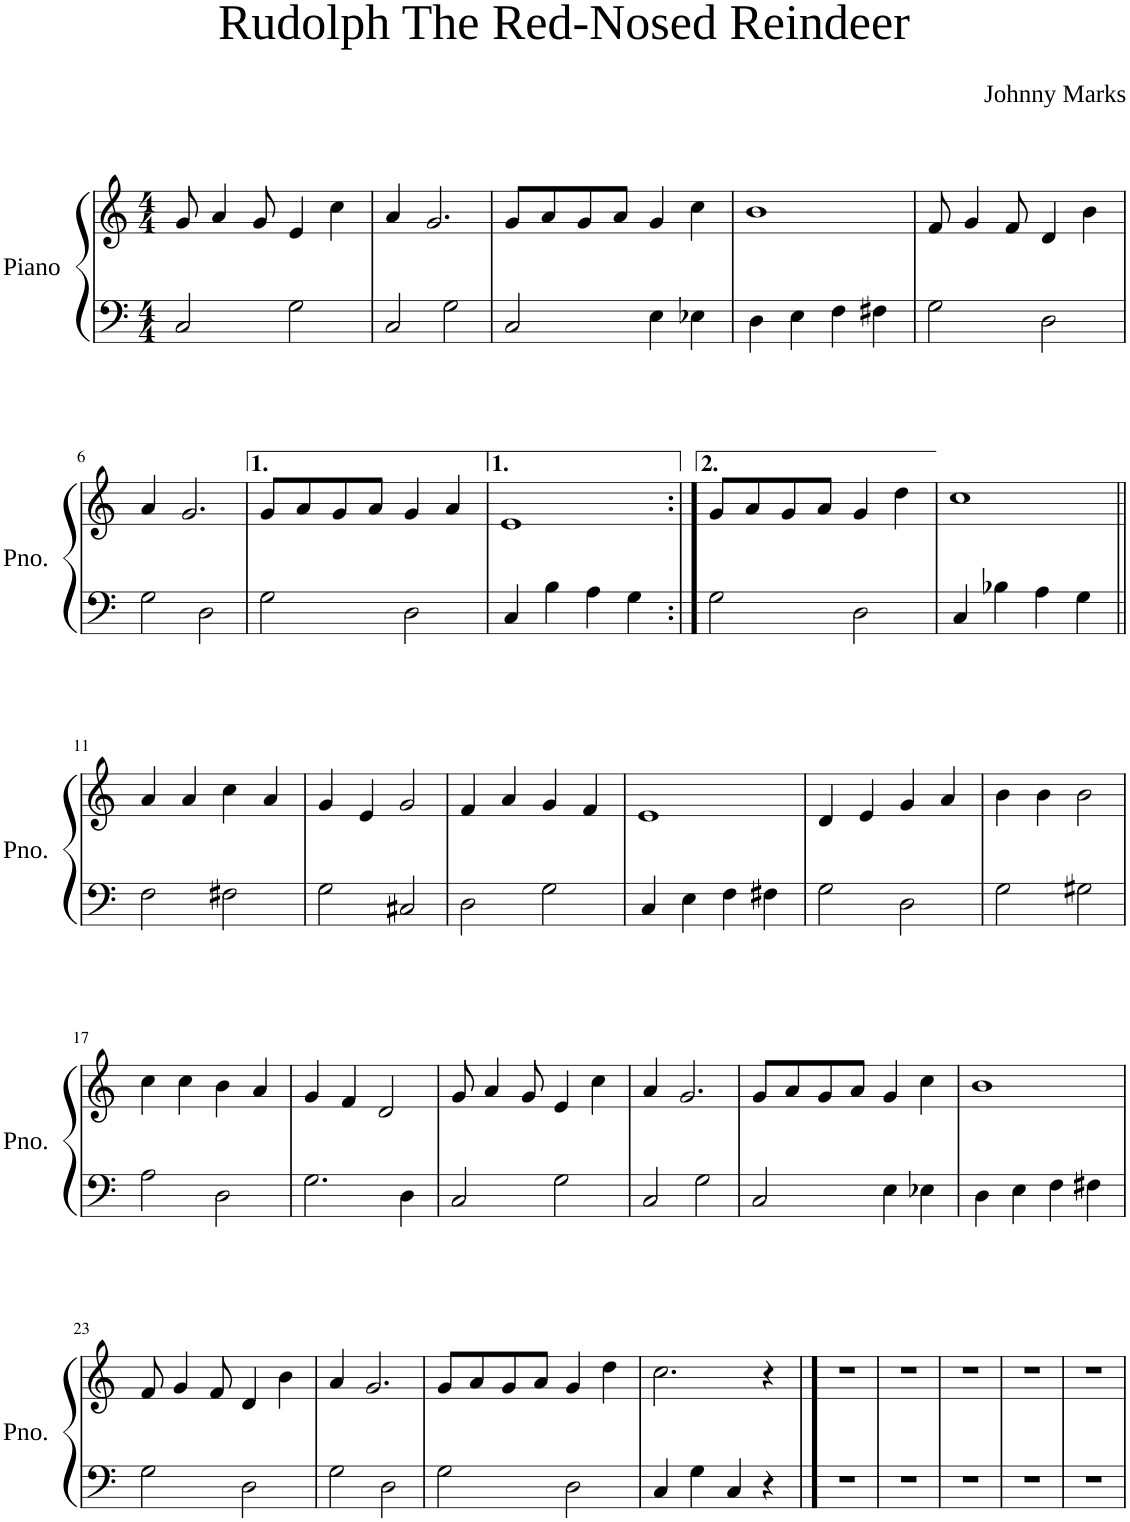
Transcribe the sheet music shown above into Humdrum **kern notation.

**kern	**kern
*part1	*part1
*staff2	*staff1
*I"Piano	*
*I'Pno.	*
*clefF4	*clefG2
*k[]	*k[]
*M4/4	*M4/4
=1	=1
2C/	8g/
.	4a/
.	8g/
2G\	4e/
.	4cc\
=2	=2
2C/	4a/
.	2.g/
2G\	.
=3	=3
2C/	8g/L
.	8a/
.	8g/
.	8a/J
4E\	4g/
4E-X\	4cc\
=4	=4
4D\	1b
4E\	.
4F\	.
4F#X\	.
=5	=5
2G\	8f/
.	4g/
.	8f/
2D\	4d/
.	4b\
!!LO:LB:g=z
=6	=6
2G\	4a/
.	2.g/
2D\	.
=7	=7
2G\	8g/L
.	8a/
.	8g/
.	8a/J
2D\	4g/
.	4a/
=8	=8
4C/	1e
4B\	.
4A\	.
4G\	.
=9:|!	=9:|!
2G\	8g/L
.	8a/
.	8g/
.	8a/J
2D\	4g/
.	4dd\
=10	=10
4C/	1cc
4B-X\	.
4A\	.
4G\	.
!!LO:LB:g=z
=11||	=11||
2F\	4a/
.	4a/
2F#X\	4cc\
.	4a/
=12	=12
2G\	4g/
.	4e/
2C#X/	2g/
=13	=13
2D\	4f/
.	4a/
2G\	4g/
.	4f/
=14	=14
4C/	1e
4E\	.
4F\	.
4F#X\	.
=15	=15
2G\	4d/
.	4e/
2D\	4g/
.	4a/
=16	=16
2G\	4b\
.	4b\
2G#X\	2b\
!!LO:LB:g=z
=17	=17
2A\	4cc\
.	4cc\
2D\	4b\
.	4a/
=18	=18
2.G\	4g/
.	4f/
.	2d/
4D\	.
=19	=19
2C/	8g/
.	4a/
.	8g/
2G\	4e/
.	4cc\
=20	=20
2C/	4a/
.	2.g/
2G\	.
=21	=21
2C/	8g/L
.	8a/
.	8g/
.	8a/J
4E\	4g/
4E-X\	4cc\
=22	=22
4D\	1b
4E\	.
4F\	.
4F#X\	.
!!LO:LB:g=z
=23	=23
2G\	8f/
.	4g/
.	8f/
2D\	4d/
.	4b\
=24	=24
2G\	4a/
.	2.g/
2D\	.
=25	=25
2G\	8g/L
.	8a/
.	8g/
.	8a/J
2D\	4g/
.	4dd\
=26	=26
4C/	2.cc\
4G\	.
4C/	.
4r	4r
==27	==27
1r	1r
=28	=28
1r	1r
=29	=29
1r	1r
=30	=30
1r	1r
=31	=31
1r	1r
=	=
*-	*-
